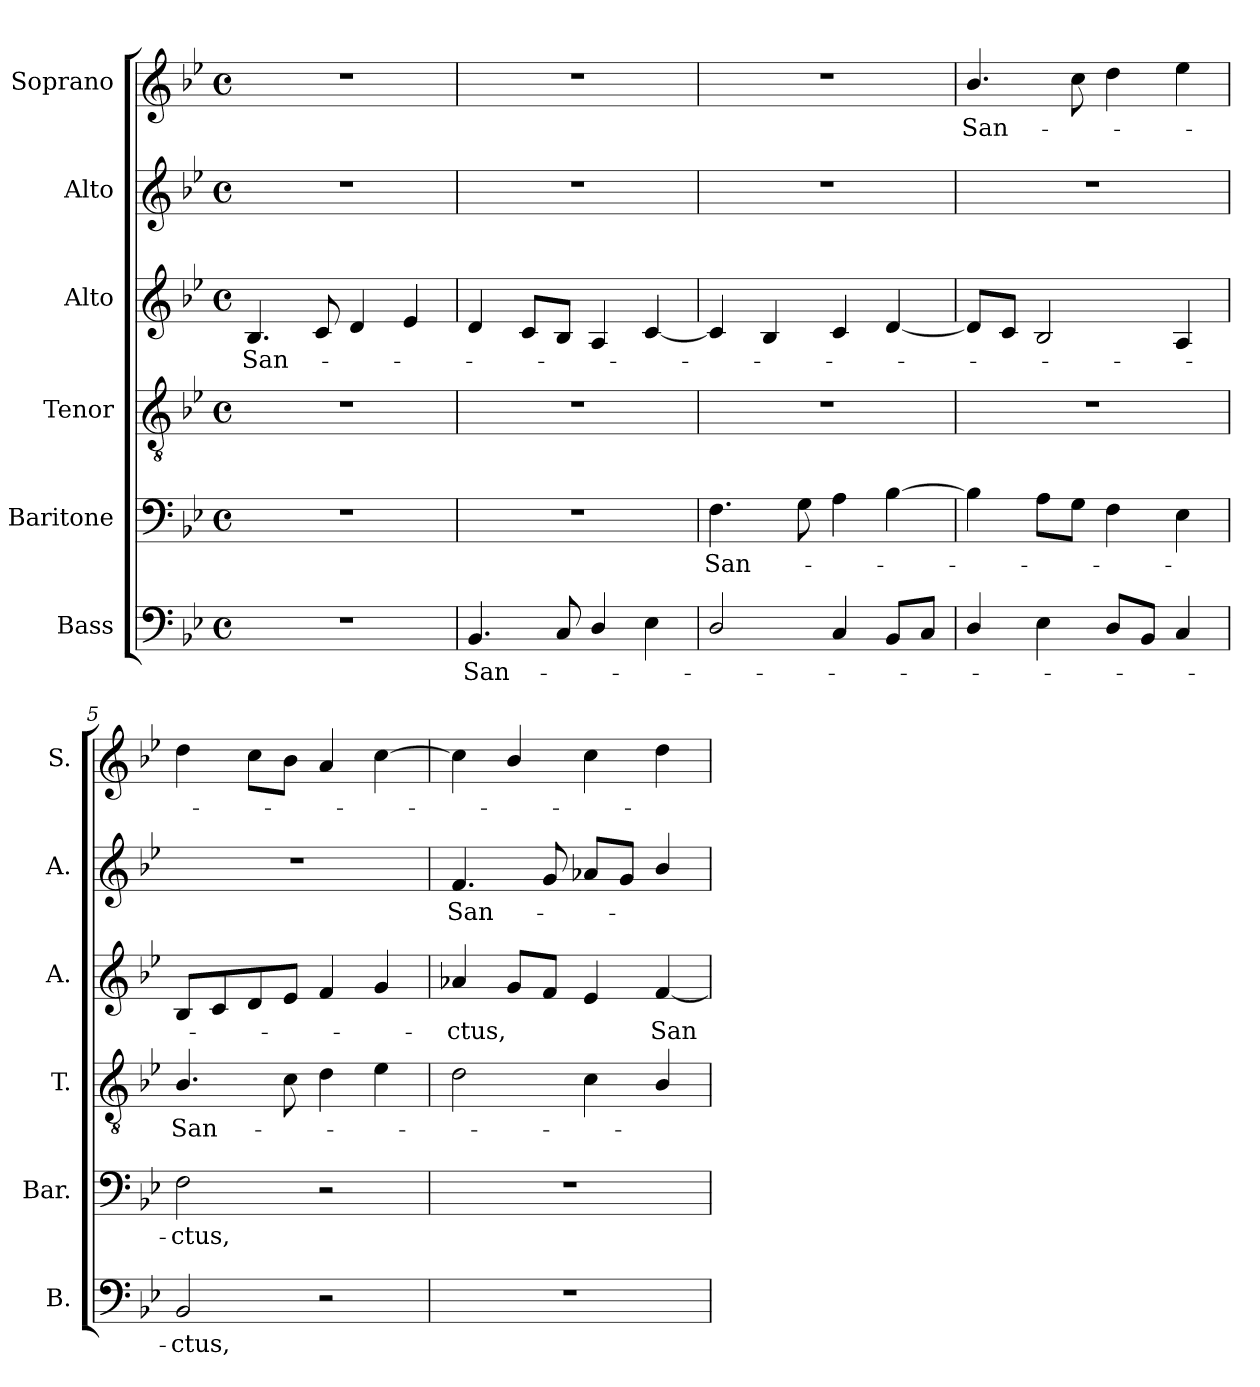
**kern	**text	**kern	**text	**kern	**text	**kern	**text	**kern	**text	**kern	**text
*part6	*part6	*part5	*part5	*part4	*part4	*part3	*part3	*part2	*part2	*part1	*part1
*staff6	*staff6	*staff5	*staff5	*staff4	*staff4	*staff3	*staff3	*staff2	*staff2	*staff1	*staff1
*I"Bass	*	*I"Baritone	*	*I"Tenor	*	*I"Alto	*	*I"Alto	*	*I"Soprano	*
*I'B.	*	*I'Bar.	*	*I'T.	*	*I'A.	*	*I'A.	*	*I'S.	*
!!LO:PB:g=z
*clefF4	*	*clefF4	*	*clefGv2	*	*clefG2	*	*clefG2	*	*clefG2	*
*	*	*	*	*ITrd7c12	*	*	*	*	*	*	*
*k[b-e-]	*	*k[b-e-]	*	*k[b-e-]	*	*k[b-e-]	*	*k[b-e-]	*	*k[b-e-]	*
*B-:	*	*B-:	*	*B-:	*	*B-:	*	*B-:	*	*B-:	*
*M4/4	*	*M4/4	*	*M4/4	*	*M4/4	*	*M4/4	*	*M4/4	*
*met(c)	*	*met(c)	*	*met(c)	*	*met(c)	*	*met(c)	*	*met(c)	*
=1	=1	=1	=1	=1	=1	=1	=1	=1	=1	=1	=1
!	!	!	!	!	!	!	!LO:LY:b:color=#000000	!	!	!	!
1r	.	1r	.	1r	.	4.B-i/	San-	1r	.	1r	.
.	.	.	.	.	.	8ci/	.	.	.	.	.
.	.	.	.	.	.	4di/	.	.	.	.	.
.	.	.	.	.	.	4e-i/	.	.	.	.	.
=2	=2	=2	=2	=2	=2	=2	=2	=2	=2	=2	=2
!	!LO:LY:b:color=#000000	!	!	!	!	!	!	!	!	!	!
4.BB-i/	San-	1r	.	1r	.	4di/	.	1r	.	1r	.
.	.	.	.	.	.	8ci/L	.	.	.	.	.
8Ci/	.	.	.	.	.	8B-i/J	.	.	.	.	.
4Di/	.	.	.	.	.	4Ai/	.	.	.	.	.
4E-i\	.	.	.	.	.	[4ci/	.	.	.	.	.
=3	=3	=3	=3	=3	=3	=3	=3	=3	=3	=3	=3
!	!	!	!LO:LY:b:color=#000000	!	!	!	!	!	!	!	!
2Di/	.	4.Fi\	San-	1r	.	4ci/]	.	1r	.	1r	.
.	.	.	.	.	.	4B-i/	.	.	.	.	.
.	.	8Gi\	.	.	.	.	.	.	.	.	.
4Ci/	.	4Ai\	.	.	.	4ci/	.	.	.	.	.
8BB-i/L	.	[4B-i\	.	.	.	[4di/	.	.	.	.	.
8Ci/J	.	.	.	.	.	.	.	.	.	.	.
=4	=4	=4	=4	=4	=4	=4	=4	=4	=4	=4	=4
!	!	!	!	!	!	!	!	!	!	!	!LO:LY:b:color=#000000
4Di/	.	4B-i\]	.	1r	.	8di/L]	.	1r	.	4.b-i/	San-
.	.	.	.	.	.	8ci/J	.	.	.	.	.
4E-i\	.	8Ai\L	.	.	.	2B-i/	.	.	.	.	.
.	.	8Gi\J	.	.	.	.	.	.	.	8cci\	.
8Di/L	.	4Fi\	.	.	.	.	.	.	.	4ddi\	.
8BB-i/J	.	.	.	.	.	.	.	.	.	.	.
4Ci/	.	4E-i\	.	.	.	4Ai/	.	.	.	4ee-i\	.
=5	=5	=5	=5	=5	=5	=5	=5	=5	=5	=5	=5
!	!LO:LY:b:color=#000000	!	!	!	!	!	!	!	!	!	!
!	!	!	!LO:LY:b:color=#000000	!	!	!	!	!	!	!	!
!	!	!	!	!	!LO:LY:b:color=#000000	!	!	!	!	!	!
2BB-i/	-ctus,	2Fi\	-ctus,	4.BB-i/	San-	8B-i/L	.	1r	.	4ddi\	.
.	.	.	.	.	.	8ci/	.	.	.	.	.
.	.	.	.	.	.	8di/	.	.	.	8cci\L	.
.	.	.	.	8Ci\	.	8e-i/J	.	.	.	8b-i\J	.
2r	.	2r	.	4Di\	.	4fi/	.	.	.	4ai/	.
.	.	.	.	4E-i\	.	4gi/	.	.	.	[4cci\	.
!!LO:LB:g=z
=6	=6	=6	=6	=6	=6	=6	=6	=6	=6	=6	=6
!	!	!	!	!	!	!	!LO:LY:b:color=#000000	!	!	!	!
!	!	!	!	!	!	!	!	!	!LO:LY:b:color=#000000	!	!
1r	.	1r	.	2Di\	.	4a-i/	-ctus,	4.fi/	San-	4cci\]	.
.	.	.	.	.	.	8gi/L	.	.	.	4b-i/	.
.	.	.	.	.	.	8fi/J	.	8gi/	.	.	.
.	.	.	.	4Ci\	.	4e-i/	.	8a-Xi/L	.	4cci\	.
.	.	.	.	.	.	.	.	8gi/J	.	.	.
!	!	!	!	!	!	!	!LO:LY:b:color=#000000	!	!	!	!
.	.	.	.	4BB-i/	.	[4fi/	San-	4b-i/	.	4ddi\	.
=	=	=	=	=	=	=	=	=	=	=	=
*-	*-	*-	*-	*-	*-	*-	*-	*-	*-	*-	*-
